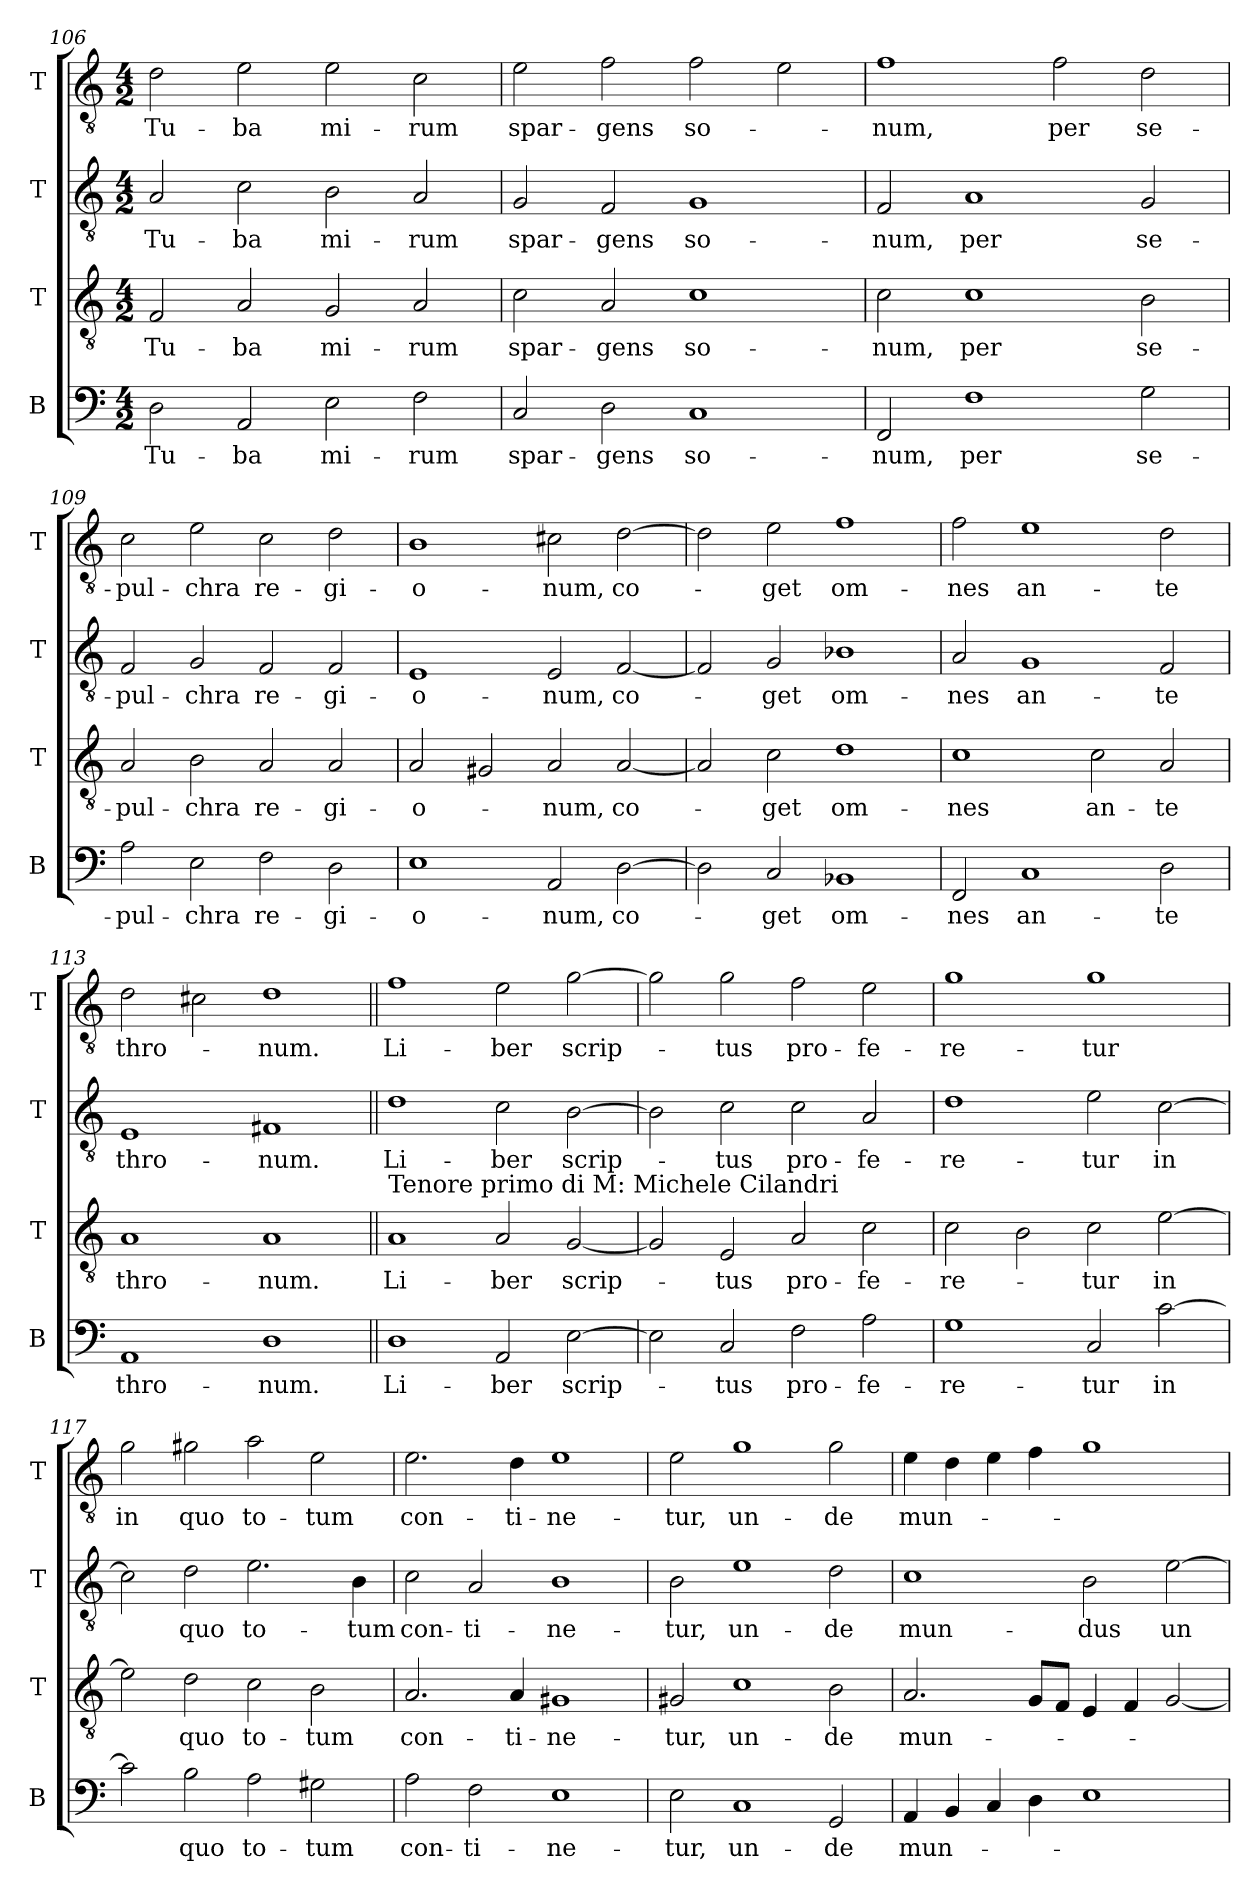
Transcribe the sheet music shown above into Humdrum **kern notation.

**kern	**text	**kern	**text	**kern	**text	**kern	**text
*part4	*part4	*part3	*part3	*part2	*part2	*part1	*part1
*staff4	*staff4	*staff3	*staff3	*staff2	*staff2	*staff1	*staff1
*I"B	*	*I"T	*	*I"T	*	*I"T	*
*I'B	*	*I'T	*	*I'T	*	*I'T	*
!!LO:PB:g=z
*clefF4	*	*clefGv2	*	*clefGv2	*	*clefGv2	*
*k[]	*	*k[]	*	*k[]	*	*k[]	*
*M4/2	*	*M4/2	*	*M4/2	*	*M4/2	*
=106	=106	=106	=106	=106	=106	=106	=106
2D\	Tu-	2F/	Tu-	2A/	Tu-	2d\	Tu-
2AA/	-ba	2A/	-ba	2c\	-ba	2e\	-ba
2E\	mi-	2G/	mi-	2B\	mi-	2e\	mi-
2F\	-rum	2A/	-rum	2A/	-rum	2c\	-rum
=107	=107	=107	=107	=107	=107	=107	=107
2C/	spar-	2c\	spar-	2G/	spar-	2e\	spar-
2D\	-gens	2A/	-gens	2F/	-gens	2f\	-gens
1C	so-	1c	so-	1G	so-	2f\	so-
.	.	.	.	.	.	2e\	.
=108	=108	=108	=108	=108	=108	=108	=108
2FF/	-num,	2c\	-num,	2F/	-num,	1f	-num,
1F	per	1c	per	1A	per	.	.
.	.	.	.	.	.	2f\	per
2G\	se-	2B\	se-	2G/	se-	2d\	se-
=109	=109	=109	=109	=109	=109	=109	=109
2A\	-pul-	2A/	-pul-	2F/	-pul-	2c\	-pul-
2E\	-chra	2B\	-chra	2G/	-chra	2e\	-chra
2F\	re-	2A/	re-	2F/	re-	2c\	re-
2D\	-gi-	2A/	-gi-	2F/	-gi-	2d\	-gi-
=110	=110	=110	=110	=110	=110	=110	=110
1E	-o-	2A/	-o-	1E	-o-	1B	-o-
.	.	2G#X/	.	.	.	.	.
2AA/	-num,	2A/	-num,	2E/	-num,	2c#X\	-num,
[2D\	co-	[2A/	co-	[2F/	co-	[2d\	co-
=111	=111	=111	=111	=111	=111	=111	=111
2D\]	.	2A/]	.	2F/]	.	2d\]	.
2C/	-get	2c\	-get	2G/	-get	2e\	-get
1BB-X	om-	1d	om-	1B-X	om-	1f	om-
=112	=112	=112	=112	=112	=112	=112	=112
2FF/	-nes	1c	nes	2A/	-nes	2f\	-nes
1C	an-	.	.	1G	an-	1e	an-
.	.	2c\	an-	.	.	.	.
2D\	-te	2A/	-te	2F/	-te	2d\	-te
=113	=113	=113	=113	=113	=113	=113	=113
1AA	thro-	1A	thro-	1E	thro-	2d\	thro-
.	.	.	.	.	.	2c#X\	.
1D	-num.	1A	-num.	1F#X	-num.	1d	-num.
!!LO:LB:g=z
=114||	=114||	=114||	=114||	=114||	=114||	=114||	=114||
!	!	!LO:TX:a:t=Tenore primo di M&colon; Michele Cilandri	!	!	!	!	!
1D	Li-	1A	Li-	1d	Li-	1f	Li-
2AA/	-ber	2A/	-ber	2c\	-ber	2e\	-ber
[2E\	scrip-	[2G/	scrip-	[2B\	scrip-	[2g\	scrip-
=115	=115	=115	=115	=115	=115	=115	=115
2E\]	.	2G/]	.	2B\]	.	2g\]	.
2C/	-tus	2E/	-tus	2c\	-tus	2g\	-tus
2F\	pro-	2A/	pro-	2c\	pro-	2f\	pro-
2A\	-fe-	2c\	-fe-	2A/	-fe-	2e\	-fe-
=116	=116	=116	=116	=116	=116	=116	=116
1G	-re-	2c\	-re-	1d	-re-	1g	-re-
.	.	2B\	.	.	.	.	.
2C/	-tur	2c\	-tur	2e\	-tur	1g	-tur
[2c\	in	[2e\	in	[2c\	in	.	.
=117	=117	=117	=117	=117	=117	=117	=117
2c\]	.	2e\]	.	2c\]	.	2g\	in
2B\	quo	2d\	quo	2d\	quo	2g#X\	quo
2A\	to-	2c\	to-	2.e\	to-	2a\	to-
2G#X\	-tum	2B\	tum	.	.	2e\	-tum
.	.	.	.	4B\	-tum	.	.
=118	=118	=118	=118	=118	=118	=118	=118
2A\	con-	2.A/	con-	2c\	con-	2.e\	con-
2F\	-ti-	.	.	2A/	-ti-	.	.
.	.	4A/	-ti-	.	.	4d\	-ti-
1E	-ne-	1G#X	-ne-	1B	-ne-	1e	-ne-
=119	=119	=119	=119	=119	=119	=119	=119
2E\	-tur,	2G#X/	-tur,	2B\	-tur,	2e\	-tur,
1C	un-	1c	un-	1e	un-	1g	un-
2GG/	-de	2B\	-de	2d\	-de	2g\	-de
=120	=120	=120	=120	=120	=120	=120	=120
4AA/	mun-	2.A/	mun-	1c	mun-	4e\	mun-
4BB/	.	.	.	.	.	4d\	.
4C/	.	.	.	.	.	4e\	.
4D\	.	8G/L	.	.	.	4f\	.
.	.	8F/J	.	.	.	.	.
1E	.	4E/	.	2B\	-dus	1g	.
.	.	4F/	.	.	.	.	.
.	.	[2G/	.	[2e\	un-	.	.
=	=	=	=	=	=	=	=
*-	*-	*-	*-	*-	*-	*-	*-
